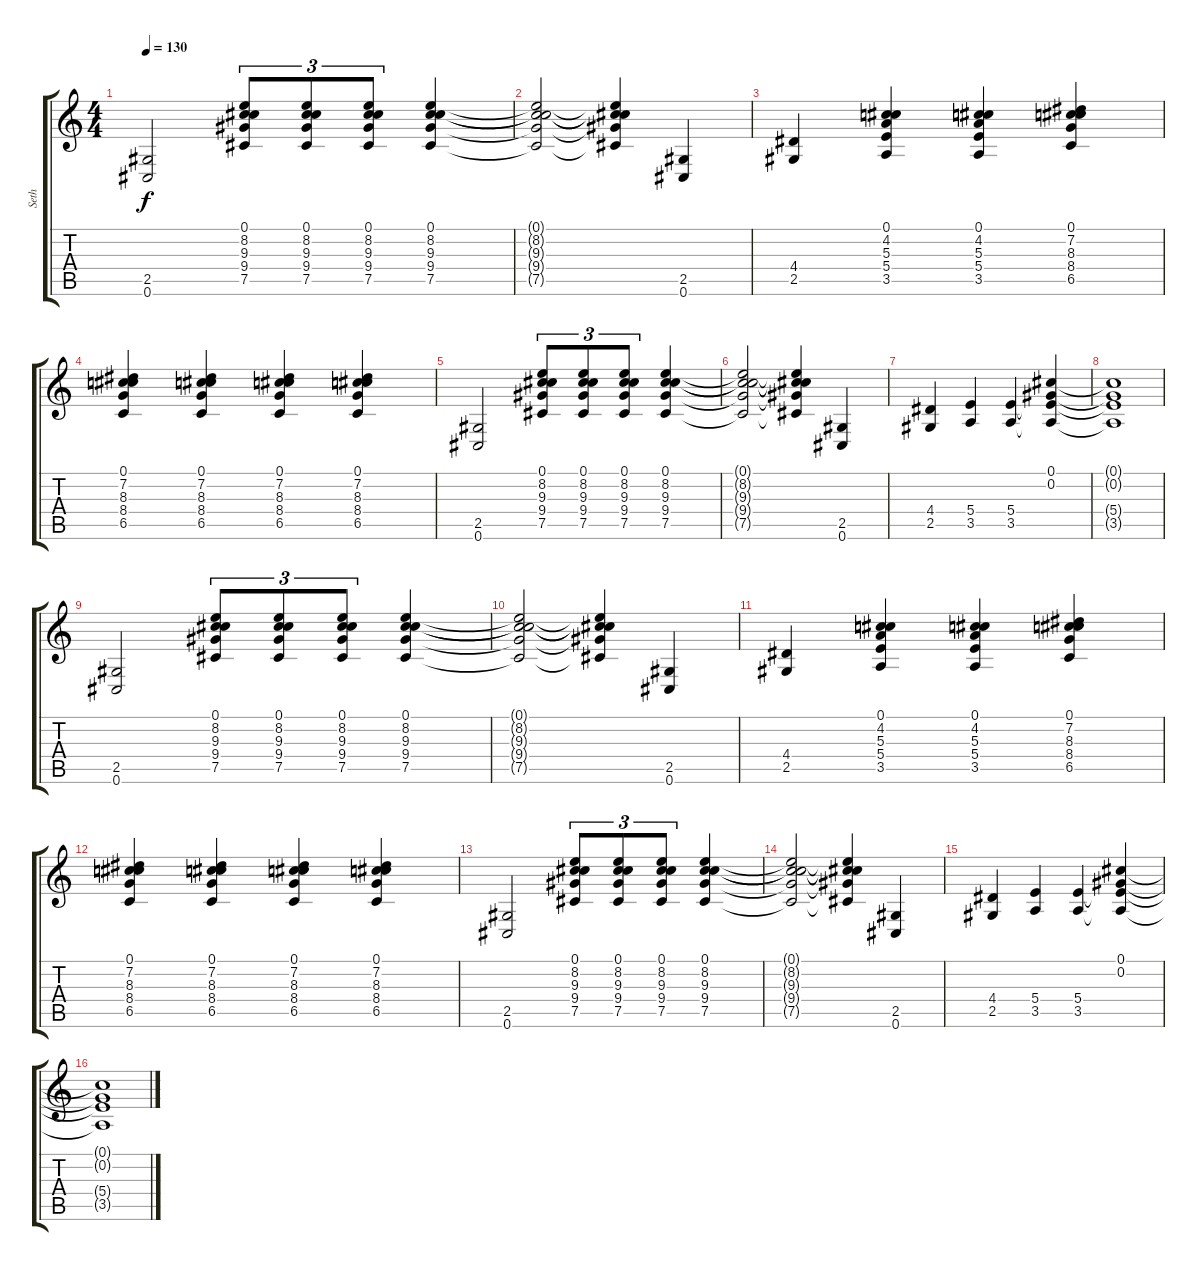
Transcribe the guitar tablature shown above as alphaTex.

\track ("Seth" "Seth") {instrument distortionguitar}
\staff {score tabs}
\tuning (Db4 Ab3 E3 B2 Gb2 Db2) {hide}
\ts (4 4)
\tempo 130
\clef g2
\ks c
(2.5 0.6).2{dy f} (0.1 8.2 9.3 9.4 7.5).8{tu (3 2)} (0.1 8.2 9.3 9.4 7.5).8{tu (3 2)} (0.1 8.2 9.3 9.4 7.5).8{tu (3 2)} (0.1 8.2 9.3 9.4 7.5).4 |
(0.1{t} 8.2{t} 9.3{t} 9.4{t} 7.5{t}).2 (0.1{t} 8.2{t} 9.3{t} 9.4{t} 7.5{t}).4 (2.5 0.6).4 |
(4.4 2.5).4 (0.1 4.2 5.3 5.4 3.5).4 (0.1 4.2 5.3 5.4 3.5).4 (0.1 7.2 8.3 8.4 6.5).4 |
(0.1 7.2 8.3 8.4 6.5).4 (0.1 7.2 8.3 8.4 6.5).4 (0.1 7.2 8.3 8.4 6.5).4 (0.1 7.2 8.3 8.4 6.5).4 |
(2.5 0.6).2 (0.1 8.2 9.3 9.4 7.5).8{tu (3 2)} (0.1 8.2 9.3 9.4 7.5).8{tu (3 2)} (0.1 8.2 9.3 9.4 7.5).8{tu (3 2)} (0.1 8.2 9.3 9.4 7.5).4 |
(0.1{t} 8.2{t} 9.3{t} 9.4{t} 7.5{t}).2 (0.1{t} 8.2{t} 9.3{t} 9.4{t} 7.5{t}).4 (2.5 0.6).4 |
(4.4 2.5).4 (5.4 3.5).4 (5.4 3.5).4 (0.1 0.2 5.4{t} 3.5{t}).4 |
(0.1{t} 0.2{t} 5.4{t} 3.5{t}).1 |
(2.5 0.6).2 (0.1 8.2 9.3 9.4 7.5).8{tu (3 2)} (0.1 8.2 9.3 9.4 7.5).8{tu (3 2)} (0.1 8.2 9.3 9.4 7.5).8{tu (3 2)} (0.1 8.2 9.3 9.4 7.5).4 |
(0.1{t} 8.2{t} 9.3{t} 9.4{t} 7.5{t}).2 (0.1{t} 8.2{t} 9.3{t} 9.4{t} 7.5{t}).4 (2.5 0.6).4 |
(4.4 2.5).4 (0.1 4.2 5.3 5.4 3.5).4 (0.1 4.2 5.3 5.4 3.5).4 (0.1 7.2 8.3 8.4 6.5).4 |
(0.1 7.2 8.3 8.4 6.5).4 (0.1 7.2 8.3 8.4 6.5).4 (0.1 7.2 8.3 8.4 6.5).4 (0.1 7.2 8.3 8.4 6.5).4 |
(2.5 0.6).2 (0.1 8.2 9.3 9.4 7.5).8{tu (3 2)} (0.1 8.2 9.3 9.4 7.5).8{tu (3 2)} (0.1 8.2 9.3 9.4 7.5).8{tu (3 2)} (0.1 8.2 9.3 9.4 7.5).4 |
(0.1{t} 8.2{t} 9.3{t} 9.4{t} 7.5{t}).2 (0.1{t} 8.2{t} 9.3{t} 9.4{t} 7.5{t}).4 (2.5 0.6).4 |
(4.4 2.5).4 (5.4 3.5).4 (5.4 3.5).4 (0.1 0.2 5.4{t} 3.5{t}).4 |
(0.1{t} 0.2{t} 5.4{t} 3.5{t}).1
